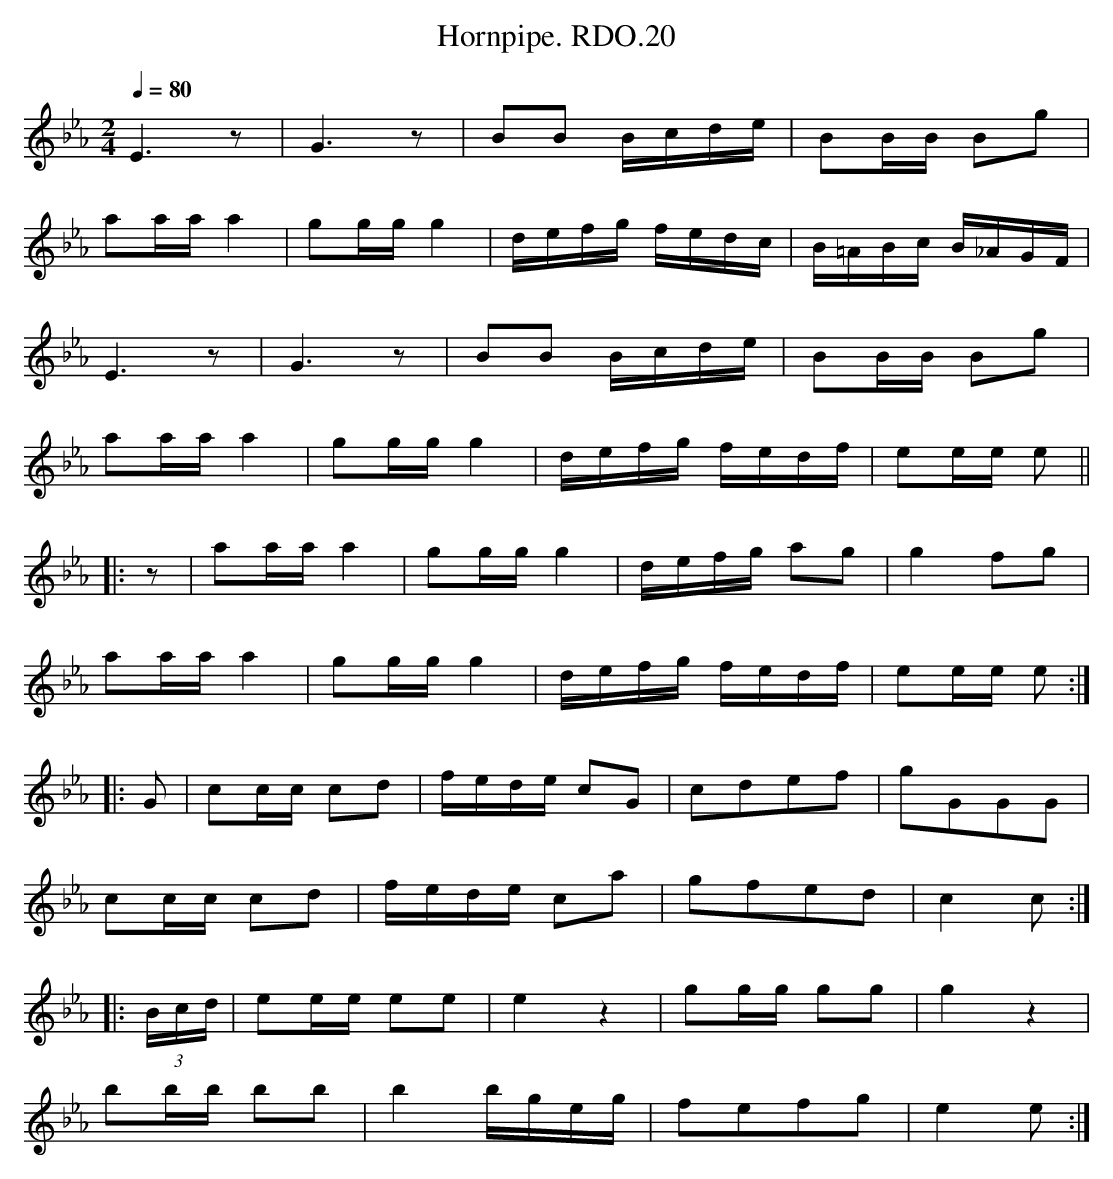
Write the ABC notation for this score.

X:1
T:Hornpipe. RDO.20
M:2/4
L:1/16
Q:1/4=80
K:Eb
E6z2|G6z2|B2B2 Bcde|B2BB B2g2|
a2aa a4|g2gg g4|defg fedc|B=ABc B_AGF|
E6z2|G6z2|B2B2 Bcde|B2BB B2g2|
a2aa a4|g2gg g4|defg fedf|e2ee e2||
|:z2|a2aa a4|g2gg g4|defg a2g2|g4f2g2|
a2aa a4|g2gg g4|defg fedf|e2ee e2:|
|:G2|c2cc c2d2|fede c2G2|c2d2e2f2|g2G2G2G2|
c2cc c2d2|fede c2a2|g2f2e2d2|c4c2:|
|:(3Bcd|e2ee e2e2|e4z4|g2gg g2g2|g4z4|
b2bb b2b2|b4bgeg|f2e2f2g2|e4e2:|
